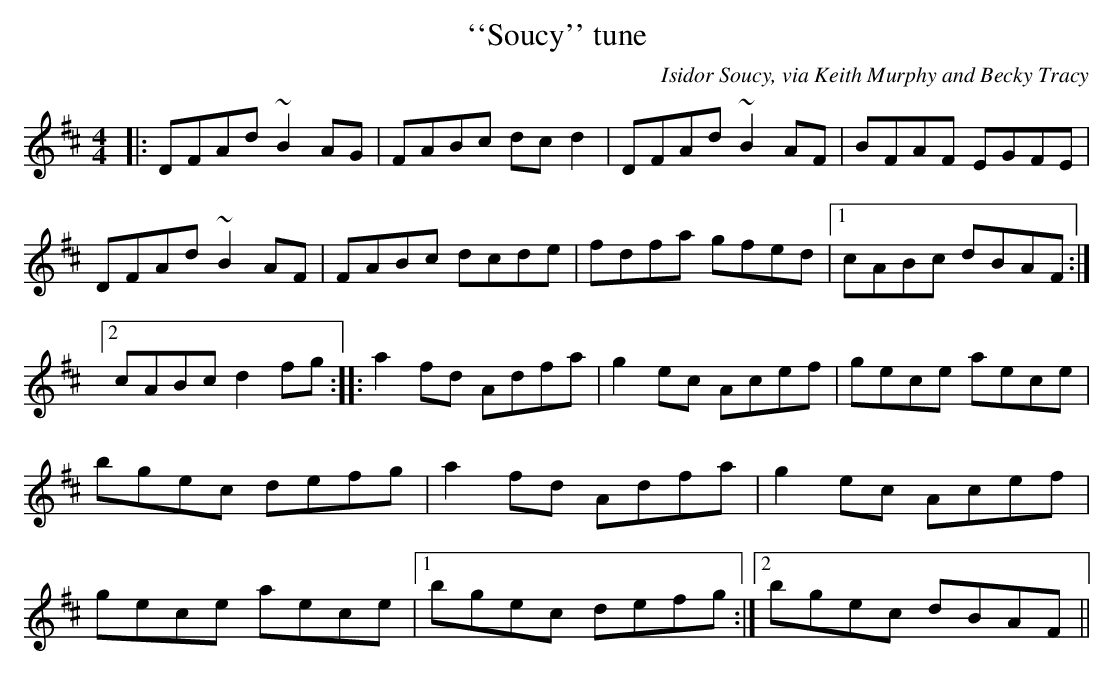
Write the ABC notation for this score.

X:1
T:``Soucy'' tune
C:Isidor Soucy, via Keith Murphy and Becky Tracy
M:4/4
K:D
|: DFAd ~B2 AG | FABc dcd2 | \
DFAd ~B2 AF | BFAF EGFE | \
DFAd ~B2 AF | FABc dcde | \
fdfa gfed  |1 cABc dBAF :|2 cABc d2 fg  \
:: a2 fd Adfa | g2 ec Acef | \
gece aece | bgec defg | a2 fd Adfa | g2 ec Acef | \
gece aece |1 bgec defg :|2 bgec dBAF ||
